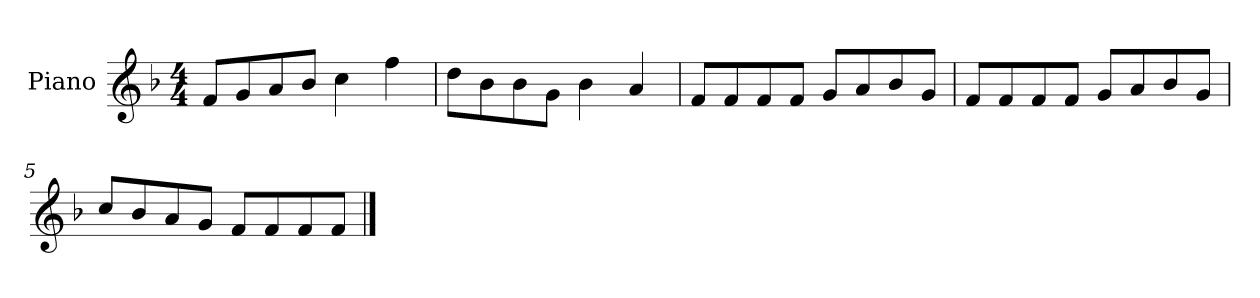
**kern
*part1
*staff1
*I"Piano
*I'P-no
*clefG2
*k[b-]
*M4/4
*MM90
=1
8f/L
8g/
8a/
8b-/J
4cc\
4ff\
=2
8dd\L
8b-\
8b-\
8g\J
4b-\
4a/
=3
8f/L
8f/
8f/
8f/J
8g/L
8a/
8b-/
8g/J
=4
8f/L
8f/
8f/
8f/J
8g/L
8a/
8b-/
8g/J
=5
8cc/L
8b-/
8a/
8g/J
8f/L
8f/
8f/
8f/J
==
*-
